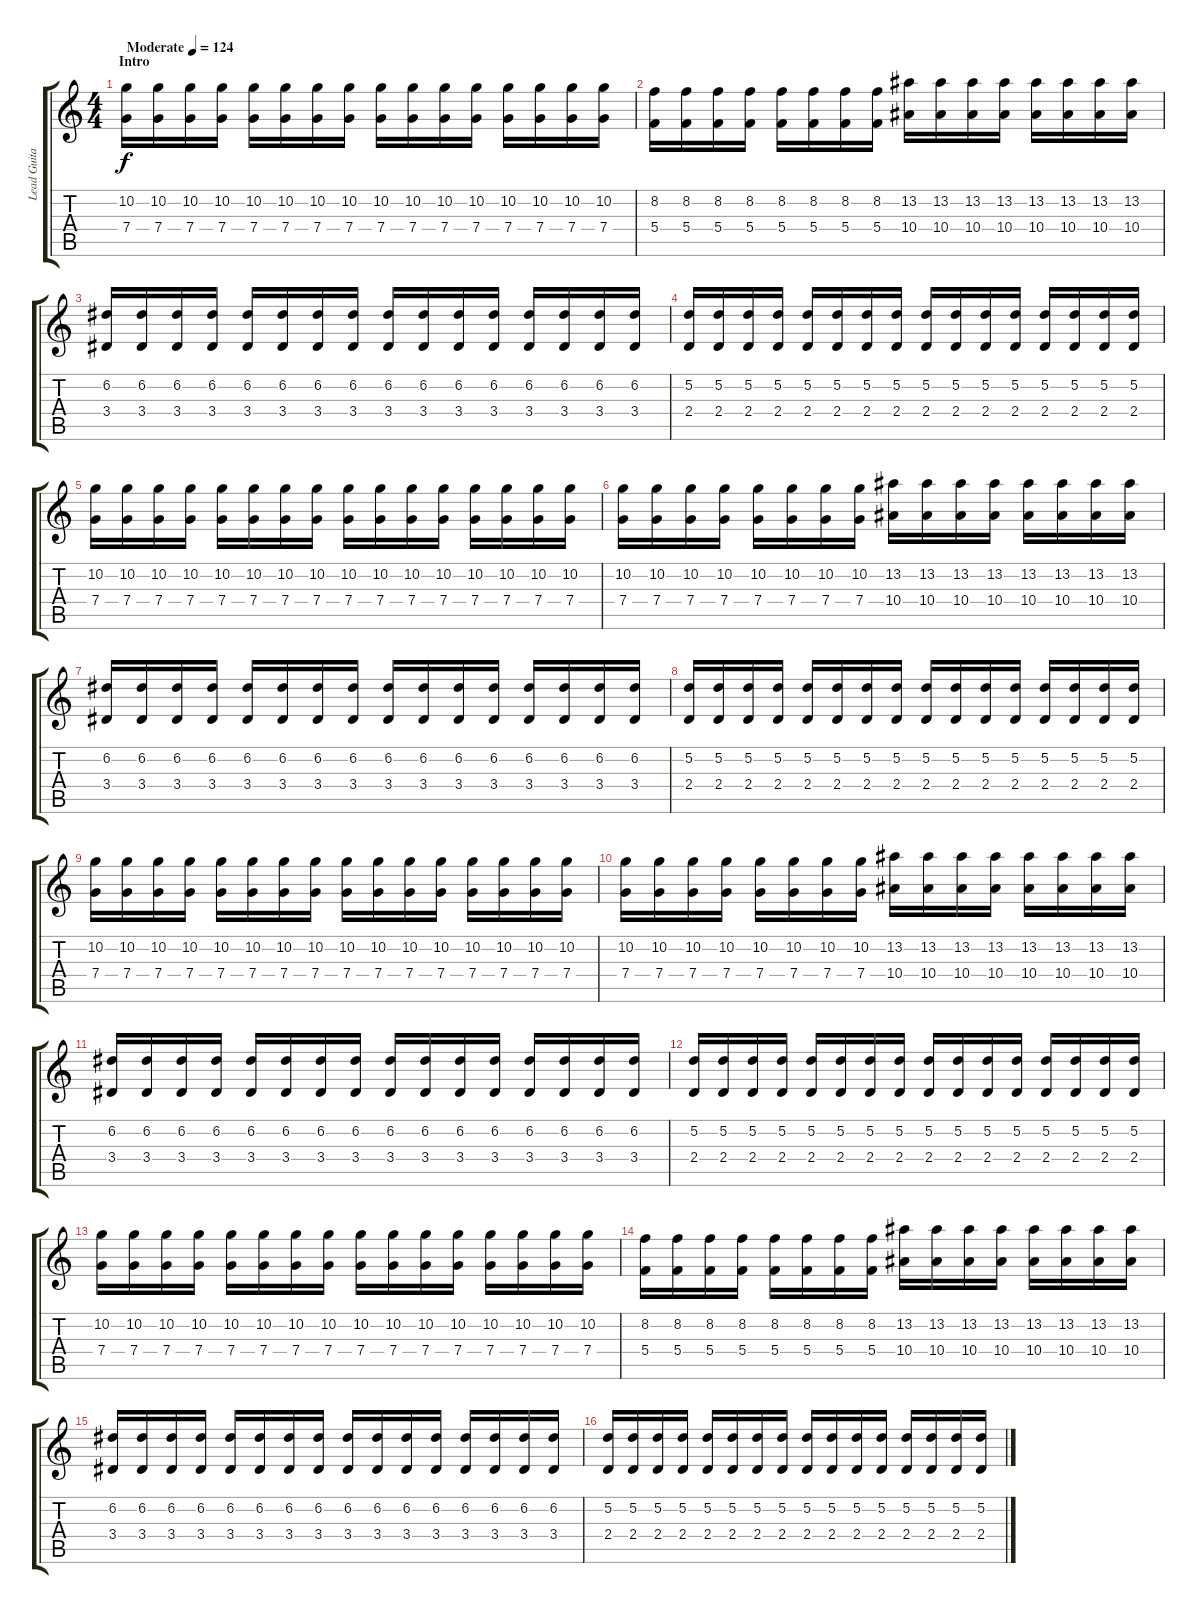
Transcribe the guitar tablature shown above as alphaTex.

\track ("Lead Guitar (Andi)" "Lead Guita") {instrument distortionguitar}
\staff {score tabs}
\tuning (D4 A3 F3 C3 G2 C2) {hide}
\ts (4 4)
\section ("" "Intro")
\tempo (124 "Moderate")
\clef g2
\ks c
(10.2 7.4).16{dy f volume 0 instrument distortionguitar} (10.2 7.4).16{volume 4} (10.2 7.4).16 (10.2 7.4).16 (10.2 7.4).16 (10.2 7.4).16 (10.2 7.4).16 (10.2 7.4).16 (10.2 7.4).16 (10.2 7.4).16 (10.2 7.4).16 (10.2 7.4).16 (10.2 7.4).16 (10.2 7.4).16 (10.2 7.4).16 (10.2 7.4).16 |
(8.2 5.4).16 (8.2 5.4).16 (8.2 5.4).16 (8.2 5.4).16 (8.2 5.4).16 (8.2 5.4).16 (8.2 5.4).16 (8.2 5.4).16 (13.2 10.4).16 (13.2 10.4).16 (13.2 10.4).16 (13.2 10.4).16 (13.2 10.4).16 (13.2 10.4).16 (13.2 10.4).16 (13.2 10.4).16 |
(6.2 3.4).16 (6.2 3.4).16 (6.2 3.4).16 (6.2 3.4).16 (6.2 3.4).16 (6.2 3.4).16 (6.2 3.4).16 (6.2 3.4).16 (6.2 3.4).16 (6.2 3.4).16 (6.2 3.4).16 (6.2 3.4).16 (6.2 3.4).16 (6.2 3.4).16 (6.2 3.4).16 (6.2 3.4).16 |
(5.2 2.4).16 (5.2 2.4).16 (5.2 2.4).16 (5.2 2.4).16 (5.2 2.4).16 (5.2 2.4).16 (5.2 2.4).16 (5.2 2.4).16 (5.2 2.4).16 (5.2 2.4).16 (5.2 2.4).16 (5.2 2.4).16 (5.2 2.4).16 (5.2 2.4).16 (5.2 2.4).16 (5.2 2.4).16 |
(10.2 7.4).16{volume 8} (10.2 7.4).16 (10.2 7.4).16 (10.2 7.4).16 (10.2 7.4).16 (10.2 7.4).16 (10.2 7.4).16 (10.2 7.4).16 (10.2 7.4).16 (10.2 7.4).16 (10.2 7.4).16 (10.2 7.4).16 (10.2 7.4).16 (10.2 7.4).16 (10.2 7.4).16 (10.2 7.4).16 |
(10.2 7.4).16 (10.2 7.4).16 (10.2 7.4).16 (10.2 7.4).16 (10.2 7.4).16 (10.2 7.4).16 (10.2 7.4).16 (10.2 7.4).16 (13.2 10.4).16 (13.2 10.4).16 (13.2 10.4).16 (13.2 10.4).16 (13.2 10.4).16 (13.2 10.4).16 (13.2 10.4).16 (13.2 10.4).16 |
(6.2 3.4).16 (6.2 3.4).16 (6.2 3.4).16 (6.2 3.4).16 (6.2 3.4).16 (6.2 3.4).16 (6.2 3.4).16 (6.2 3.4).16 (6.2 3.4).16 (6.2 3.4).16 (6.2 3.4).16 (6.2 3.4).16 (6.2 3.4).16 (6.2 3.4).16 (6.2 3.4).16 (6.2 3.4).16 |
(5.2 2.4).16 (5.2 2.4).16 (5.2 2.4).16 (5.2 2.4).16 (5.2 2.4).16 (5.2 2.4).16 (5.2 2.4).16 (5.2 2.4).16 (5.2 2.4).16 (5.2 2.4).16 (5.2 2.4).16 (5.2 2.4).16 (5.2 2.4).16 (5.2 2.4).16 (5.2 2.4).16 (5.2 2.4).16 |
(10.2 7.4).16{volume 13} (10.2 7.4).16 (10.2 7.4).16 (10.2 7.4).16 (10.2 7.4).16 (10.2 7.4).16 (10.2 7.4).16 (10.2 7.4).16 (10.2 7.4).16 (10.2 7.4).16 (10.2 7.4).16 (10.2 7.4).16 (10.2 7.4).16 (10.2 7.4).16 (10.2 7.4).16 (10.2 7.4).16 |
(10.2 7.4).16 (10.2 7.4).16 (10.2 7.4).16 (10.2 7.4).16 (10.2 7.4).16 (10.2 7.4).16 (10.2 7.4).16 (10.2 7.4).16 (13.2 10.4).16 (13.2 10.4).16 (13.2 10.4).16 (13.2 10.4).16 (13.2 10.4).16 (13.2 10.4).16 (13.2 10.4).16 (13.2 10.4).16 |
(6.2 3.4).16 (6.2 3.4).16 (6.2 3.4).16 (6.2 3.4).16 (6.2 3.4).16 (6.2 3.4).16 (6.2 3.4).16 (6.2 3.4).16 (6.2 3.4).16 (6.2 3.4).16 (6.2 3.4).16 (6.2 3.4).16 (6.2 3.4).16 (6.2 3.4).16 (6.2 3.4).16 (6.2 3.4).16 |
(5.2 2.4).16 (5.2 2.4).16 (5.2 2.4).16 (5.2 2.4).16 (5.2 2.4).16 (5.2 2.4).16 (5.2 2.4).16 (5.2 2.4).16 (5.2 2.4).16 (5.2 2.4).16 (5.2 2.4).16 (5.2 2.4).16 (5.2 2.4).16 (5.2 2.4).16 (5.2 2.4).16 (5.2 2.4).16 |
(10.2 7.4).16 (10.2 7.4).16 (10.2 7.4).16 (10.2 7.4).16 (10.2 7.4).16 (10.2 7.4).16 (10.2 7.4).16 (10.2 7.4).16 (10.2 7.4).16 (10.2 7.4).16 (10.2 7.4).16 (10.2 7.4).16 (10.2 7.4).16 (10.2 7.4).16 (10.2 7.4).16 (10.2 7.4).16 |
(8.2 5.4).16 (8.2 5.4).16 (8.2 5.4).16 (8.2 5.4).16 (8.2 5.4).16 (8.2 5.4).16 (8.2 5.4).16 (8.2 5.4).16 (13.2 10.4).16 (13.2 10.4).16 (13.2 10.4).16 (13.2 10.4).16 (13.2 10.4).16 (13.2 10.4).16 (13.2 10.4).16 (13.2 10.4).16 |
(6.2 3.4).16 (6.2 3.4).16 (6.2 3.4).16 (6.2 3.4).16 (6.2 3.4).16 (6.2 3.4).16 (6.2 3.4).16 (6.2 3.4).16 (6.2 3.4).16 (6.2 3.4).16 (6.2 3.4).16 (6.2 3.4).16 (6.2 3.4).16 (6.2 3.4).16 (6.2 3.4).16 (6.2 3.4).16 |
(5.2 2.4).16 (5.2 2.4).16 (5.2 2.4).16 (5.2 2.4).16 (5.2 2.4).16 (5.2 2.4).16 (5.2 2.4).16 (5.2 2.4).16 (5.2 2.4).16 (5.2 2.4).16 (5.2 2.4).16 (5.2 2.4).16 (5.2 2.4).16 (5.2 2.4).16 (5.2 2.4).16 (5.2 2.4).16
